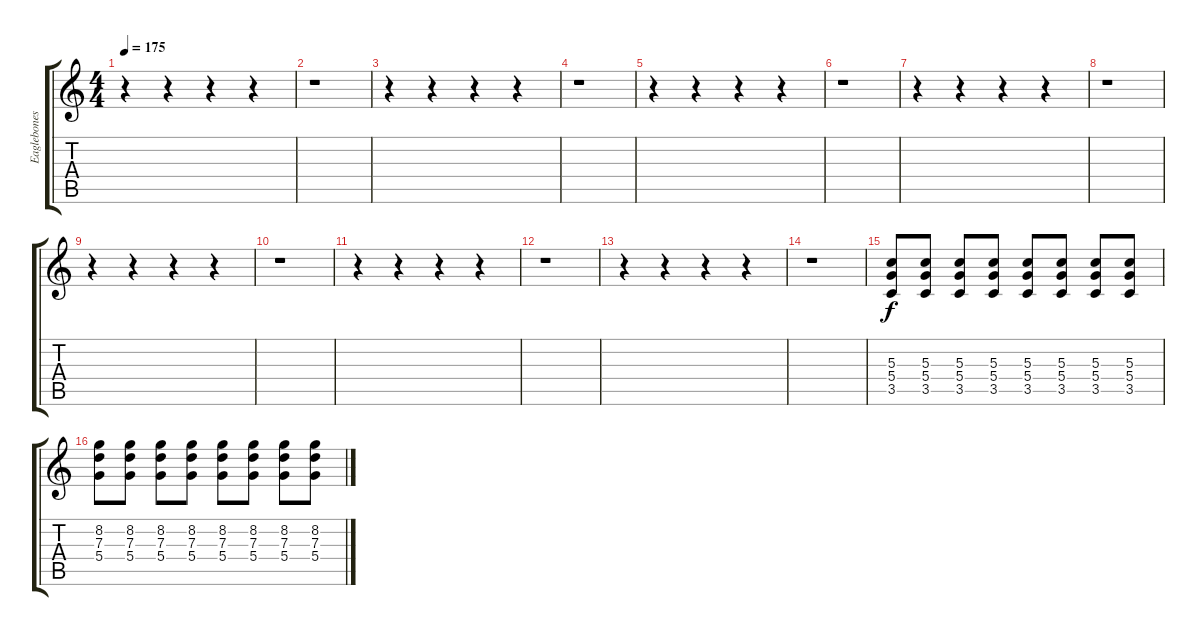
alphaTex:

\track ("Eaglebones Falconhawk" "Eaglebones") {instrument overdrivenguitar}
\staff {score tabs}
\tuning (E4 B3 G3 D3 A2 E2) {hide}
\ts (4 4)
\tempo 175
\clef g2
\ks c
r.4{dy f} r.4 r.4 r.4 |
r.1 |
r.4 r.4 r.4 r.4 |
r.1 |
r.4 r.4 r.4 r.4 |
r.1 |
r.4 r.4 r.4 r.4 |
r.1 |
r.4 r.4 r.4 r.4 |
r.1 |
r.4 r.4 r.4 r.4 |
r.1 |
r.4 r.4 r.4 r.4 |
r.1 |
(5.3 5.4 3.5).8 (5.3 5.4 3.5).8 (5.3 5.4 3.5).8 (5.3 5.4 3.5).8 (5.3 5.4 3.5).8 (5.3 5.4 3.5).8 (5.3 5.4 3.5).8 (5.3 5.4 3.5).8 |
(8.2 7.3 5.4).8 (8.2 7.3 5.4).8 (8.2 7.3 5.4).8 (8.2 7.3 5.4).8 (8.2 7.3 5.4).8 (8.2 7.3 5.4).8 (8.2 7.3 5.4).8 (8.2 7.3 5.4).8
